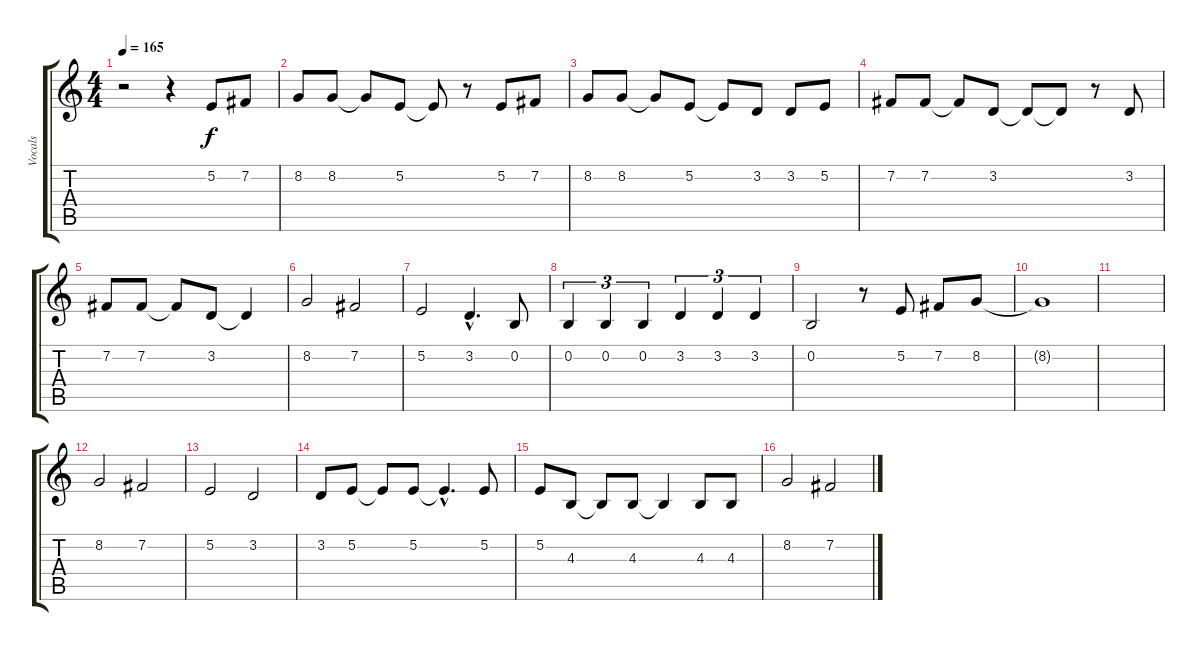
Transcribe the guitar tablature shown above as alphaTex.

\track ("Vocals" "Vocals") {instrument tenorsax}
\staff {score tabs}
\tuning (E4 B3 G3 D3 A2 E2) {hide}
\ts (4 4)
\tempo 165
\clef g2
\ks c
r.2{dy f} r.4 5.2.8 7.2.8 |
8.2.8 8.2.8 8.2{t}.8 5.2.8 5.2{t}.8 r.8 5.2.8 7.2.8 |
8.2.8 8.2.8 8.2{t}.8 5.2.8 5.2{t}.8 3.2.8 3.2.8 5.2.8 |
7.2.8 7.2.8 7.2{t}.8 3.2.8 3.2{t}.8 3.2{t}.8 r.8 3.2.8 |
7.2.8 7.2.8 7.2{t}.8 3.2.8 3.2{t}.4 |
8.2.2 7.2.2 |
5.2.2 3.2{hac}.4{d} 0.2.8 |
0.2.4{tu (3 2)} 0.2.4{tu (3 2)} 0.2.4{tu (3 2)} 3.2.4{tu (3 2)} 3.2.4{tu (3 2)} 3.2.4{tu (3 2)} |
0.2.2 r.8 5.2.8 7.2.8 8.2.8 |
8.2{t}.1 |
|
8.2.2 7.2.2 |
5.2.2 3.2.2 |
3.2.8 5.2.8 5.2{t}.8 5.2.8 5.2{hac t}.4{d} 5.2.8 |
5.2.8 4.3.8 4.3{t}.8 4.3.8 4.3{t}.4 4.3.8 4.3.8 |
8.2.2 7.2.2
